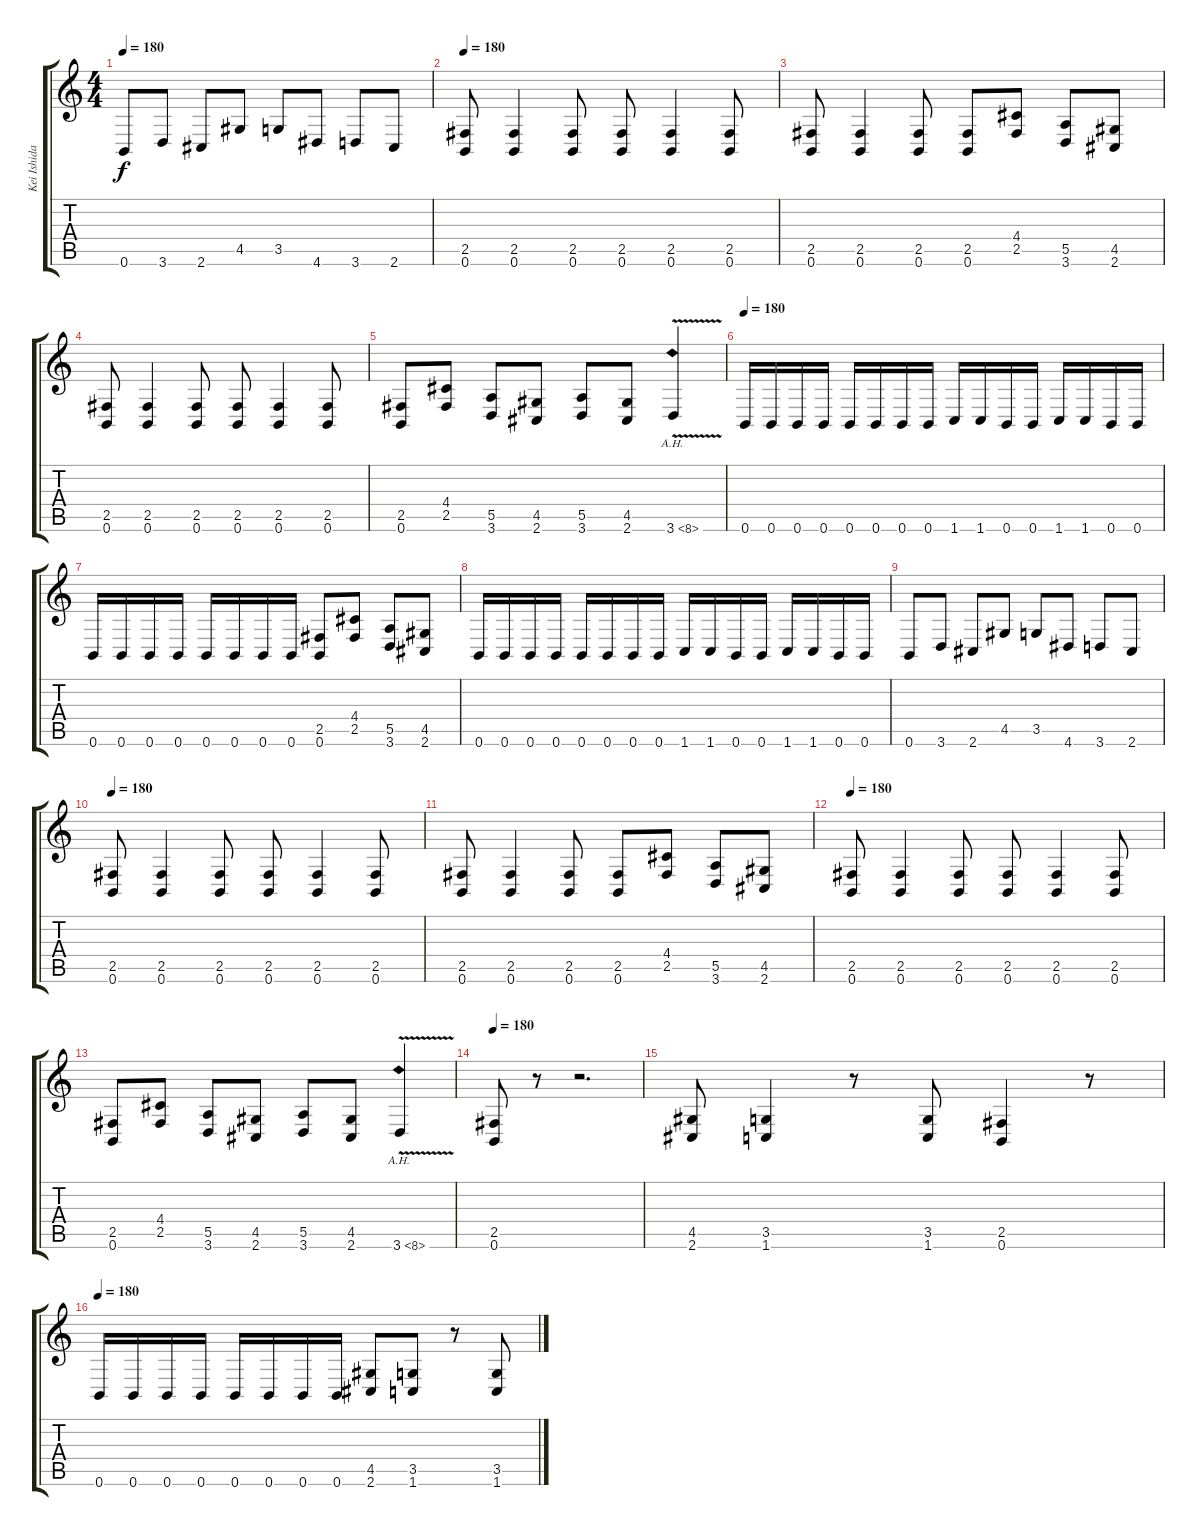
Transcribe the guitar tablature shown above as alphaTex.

\track ("Kei Ishida 2" "Kei Ishida") {instrument distortionguitar}
\staff {score tabs}
\tuning (B3 Gb3 D3 A2 E2 B1) {hide}
\ts (4 4)
\tempo 180
\clef g2
\ks c
0.6.8{dy f} 3.6.8 2.6.8 4.5.8 3.5.8 4.6.8 3.6.8 2.6.8 |
\tempo 180
(2.5 0.6).8 (2.5 0.6).4 (2.5 0.6).8 (2.5 0.6).8 (2.5 0.6).4 (2.5 0.6).8 |
(2.5 0.6).8 (2.5 0.6).4 (2.5 0.6).8 (2.5 0.6).8 (4.4 2.5).8 (5.5 3.6).8 (4.5 2.6).8 |
(2.5 0.6).8 (2.5 0.6).4 (2.5 0.6).8 (2.5 0.6).8 (2.5 0.6).4 (2.5 0.6).8 |
(2.5 0.6).8 (4.4 2.5).8 (5.5 3.6).8 (4.5 2.6).8 (5.5 3.6).8 (4.5 2.6).8 3.6{ah 5 v}.4 |
\tempo 180
0.6.16 0.6.16 0.6.16 0.6.16 0.6.16 0.6.16 0.6.16 0.6.16 1.6.16 1.6.16 0.6.16 0.6.16 1.6.16 1.6.16 0.6.16 0.6.16 |
0.6.16 0.6.16 0.6.16 0.6.16 0.6.16 0.6.16 0.6.16 0.6.16 (2.5 0.6).8 (4.4 2.5).8 (5.5 3.6).8 (4.5 2.6).8 |
0.6.16 0.6.16 0.6.16 0.6.16 0.6.16 0.6.16 0.6.16 0.6.16 1.6.16 1.6.16 0.6.16 0.6.16 1.6.16 1.6.16 0.6.16 0.6.16 |
0.6.8 3.6.8 2.6.8 4.5.8 3.5.8 4.6.8 3.6.8 2.6.8 |
\tempo 180
(2.5 0.6).8 (2.5 0.6).4 (2.5 0.6).8 (2.5 0.6).8 (2.5 0.6).4 (2.5 0.6).8 |
(2.5 0.6).8 (2.5 0.6).4 (2.5 0.6).8 (2.5 0.6).8 (4.4 2.5).8 (5.5 3.6).8 (4.5 2.6).8 |
\tempo 180
(2.5 0.6).8 (2.5 0.6).4 (2.5 0.6).8 (2.5 0.6).8 (2.5 0.6).4 (2.5 0.6).8 |
(2.5 0.6).8 (4.4 2.5).8 (5.5 3.6).8 (4.5 2.6).8 (5.5 3.6).8 (4.5 2.6).8 3.6{ah 5 v}.4 |
\tempo 180
(2.5 0.6).8 r.8 r.2{d} |
(4.5 2.6).8 (3.5 1.6).4 r.8 (3.5 1.6).8 (2.5 0.6).4 r.8 |
\tempo 180
0.6.16 0.6.16 0.6.16 0.6.16 0.6.16 0.6.16 0.6.16 0.6.16 (4.5 2.6).8 (3.5 1.6).8 r.8 (3.5 1.6).8
